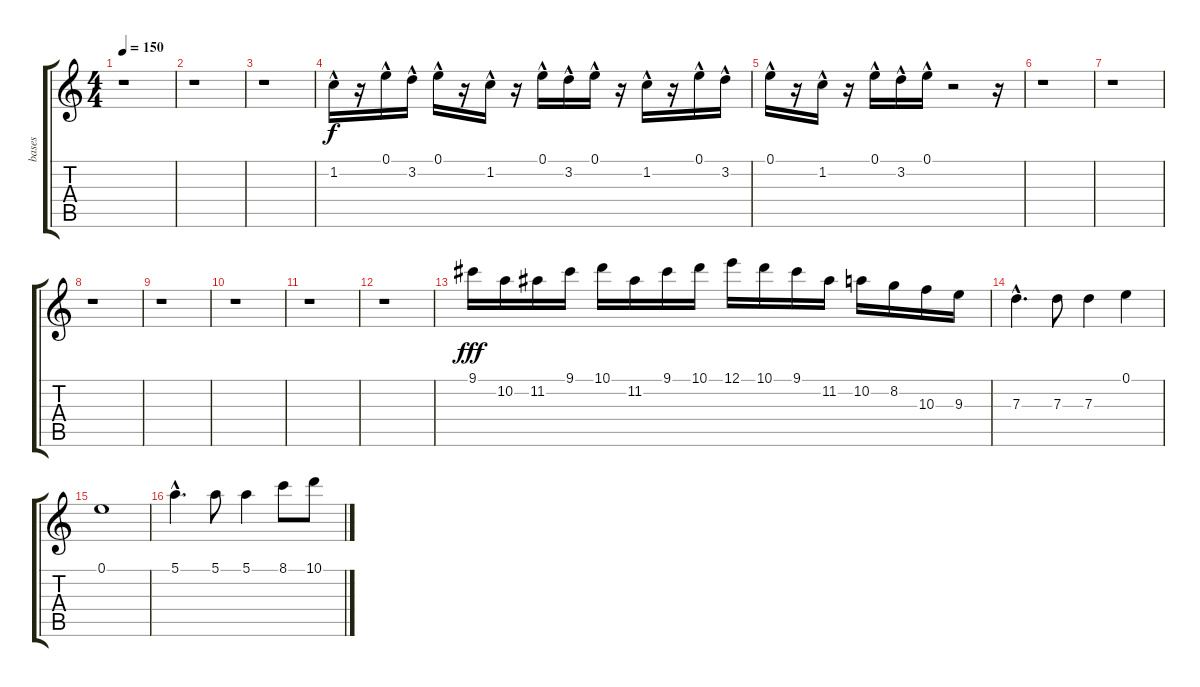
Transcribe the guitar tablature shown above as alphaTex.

\track ("bases" "bases") {instrument distortionguitar}
\staff {score tabs}
\tuning (E4 B3 G3 D3 A2 E2) {hide}
\ts (4 4)
\tempo 150
\clef g2
\ks c
r.1{dy f} |
r.1 |
r.1 |
1.2{hac}.16 r.16 0.1{hac}.16 3.2{hac}.16 0.1{hac}.16 r.16 1.2{hac}.16 r.16 0.1{hac}.16 3.2{hac}.16 0.1{hac}.16 r.16 1.2{hac}.16 r.16 0.1{hac}.16 3.2{hac}.16 |
0.1{hac}.16 r.16 1.2{hac}.16 r.16 0.1{hac}.16 3.2{hac}.16 0.1{hac}.16 r.2 r.16 |
r.1 |
r.1 |
r.1 |
r.1 |
r.1 |
r.1 |
r.1 |
9.1.16{dy fff volume 16} 10.2.16 11.2.16 9.1.16 10.1.16 11.2.16 9.1.16 10.1.16 12.1.16 10.1.16 9.1.16 11.2.16 10.2.16 8.2.16 10.3.16 9.3.16 |
7.3{hac}.4{d} 7.3.8 7.3.4 0.1.4 |
0.1.1 |
5.1{hac}.4{d} 5.1.8 5.1.4 8.1.8 10.1.8
